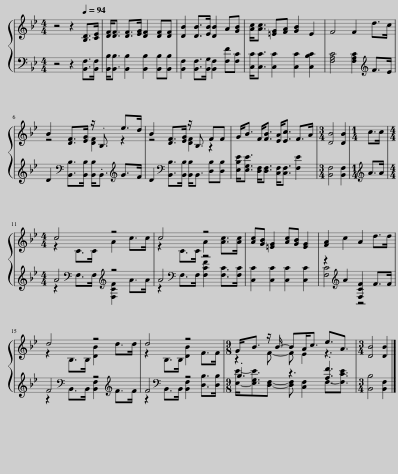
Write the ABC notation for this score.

X:1
%%score { ( 1 3 ) | ( 2 4 ) }
L:1/8
M:4/4
I:linebreak $
K:Bb
V:1 treble
V:3 treble
V:2 bass
V:4 bass
V:1
 z4 z2[Q:1/4=94] [B,D]>[CE] | [DF]<[DF] [DF]>[EG] [DF]2 [DF][DF] | [DB]2 [DB]>[EB] [DB]2 A[GB] | [Ac]<[Ac] [=EG][FA] [GB]2 E2 | F4 F2 d>c |$ %5
 B2 [DF]>[EG] z/ .B,3/2 e>d | B2 [DF]>[EG] z/ B,3/2 FF | G<B F<[FB] [EA]<[Ec] F>A |[M:3/4] [DB]4 [DB]2 |[M:1/4] c>c |$ %10
[M:4/4] c4 z4 | c4 z4 | [Ac][GB] [=EG]2 [Ac][GB] [EG]2 | [FA]2 c2 A2 d>d |$ d4 z4 | %15
 d4 z4 |[M:9/8] G<B z/ B/- BA<c e3/2A3/2 |[M:3/4] [DB]4 [DB]2 |] %18
V:2
 z4 z2 [B,,F,]>[B,,F,] | [B,,B,]<[B,,B,] [B,,B,]2 [B,,B,]2 [B,,B,][B,,B,] | [B,,F,]2 [B,,F,]>[B,,G,] [B,,F,]2 [F,F][F,C] | [C,C]<[C,C] [C,C]2 [C,C]2 [C,B,C]2 | [F,A,C]4 [F,A,C]2[K:treble] F>E |$ %5
 D2[K:bass] [B,,B,]>[B,,B,] [B,,B,]<.B,,[K:treble] G>F | D2[K:bass] [B,,B,]>[B,,B,] [B,,B,]<B,, [D,B,][D,B,] | [E,B,E]<[E,G,E] [D,F,]<[D,F,] [C,F,]<[C,F,] [F,E]2 |[M:3/4] [B,,F,]4 [B,,F,]2 |[M:1/4][K:treble] A>A |$ %10
[M:4/4] A4[K:bass][K:treble] z4 | A4[K:bass] z4 | [C,C]2 [C,C]2 [C,C]2 [C,C]2 | z2[K:treble] A2 [F,CF]2 F>F |$ F4[K:bass] z4[K:treble] | %15
 F4[K:bass] z4 |[M:9/8] .B,3 z3 .[A,F]3 |[M:3/4] [B,,B,]4 [B,,F,]2 |] %18
V:3
 x8 | x8 | x8 | x8 | x8 |$ %5
 z4 [DF]2 z2 | z4 [DF]2 z2 | x8 |[M:3/4] x6 |[M:1/4] x2 |$ %10
[M:4/4] z2 C>C A2 c>c | z2 C>C A2 [Ac]>[Ac] | x8 | x8 |$ z2 B,>B, [DB]2 d>d | %15
 z2 B,>B, [DB]2 F>F |[M:9/8] z2 F- F E2 z3 |[M:3/4] x6 |] %18
V:4
 x8 | x8 | x8 | x8 | x6[K:treble] x2 |$ %5
 x2[K:bass] x4[K:treble] x2 | x2[K:bass] x6 | x8 |[M:3/4] x6 |[M:1/4][K:treble] x2 |$ %10
[M:4/4] z2[K:bass] F,>F,[K:treble] [F,CF]2 A>A | z2[K:bass] F,>F, [F,CF]2 [F,C]>[F,C] | x8 | [F,C]4[K:treble] z4 |$ z2[K:bass] B,,>B,, [B,,F,]2[K:treble] F>F | %15
 z2[K:bass] B,,>B,, [B,,F,]2 [D,B,]>[D,B,] |[M:9/8] [E,E]-<[E,G,E][D,F,]- [D,F,] [C,F,]2 F,3/2-[F,CE]3/2 |[M:3/4] x6 |] %18
